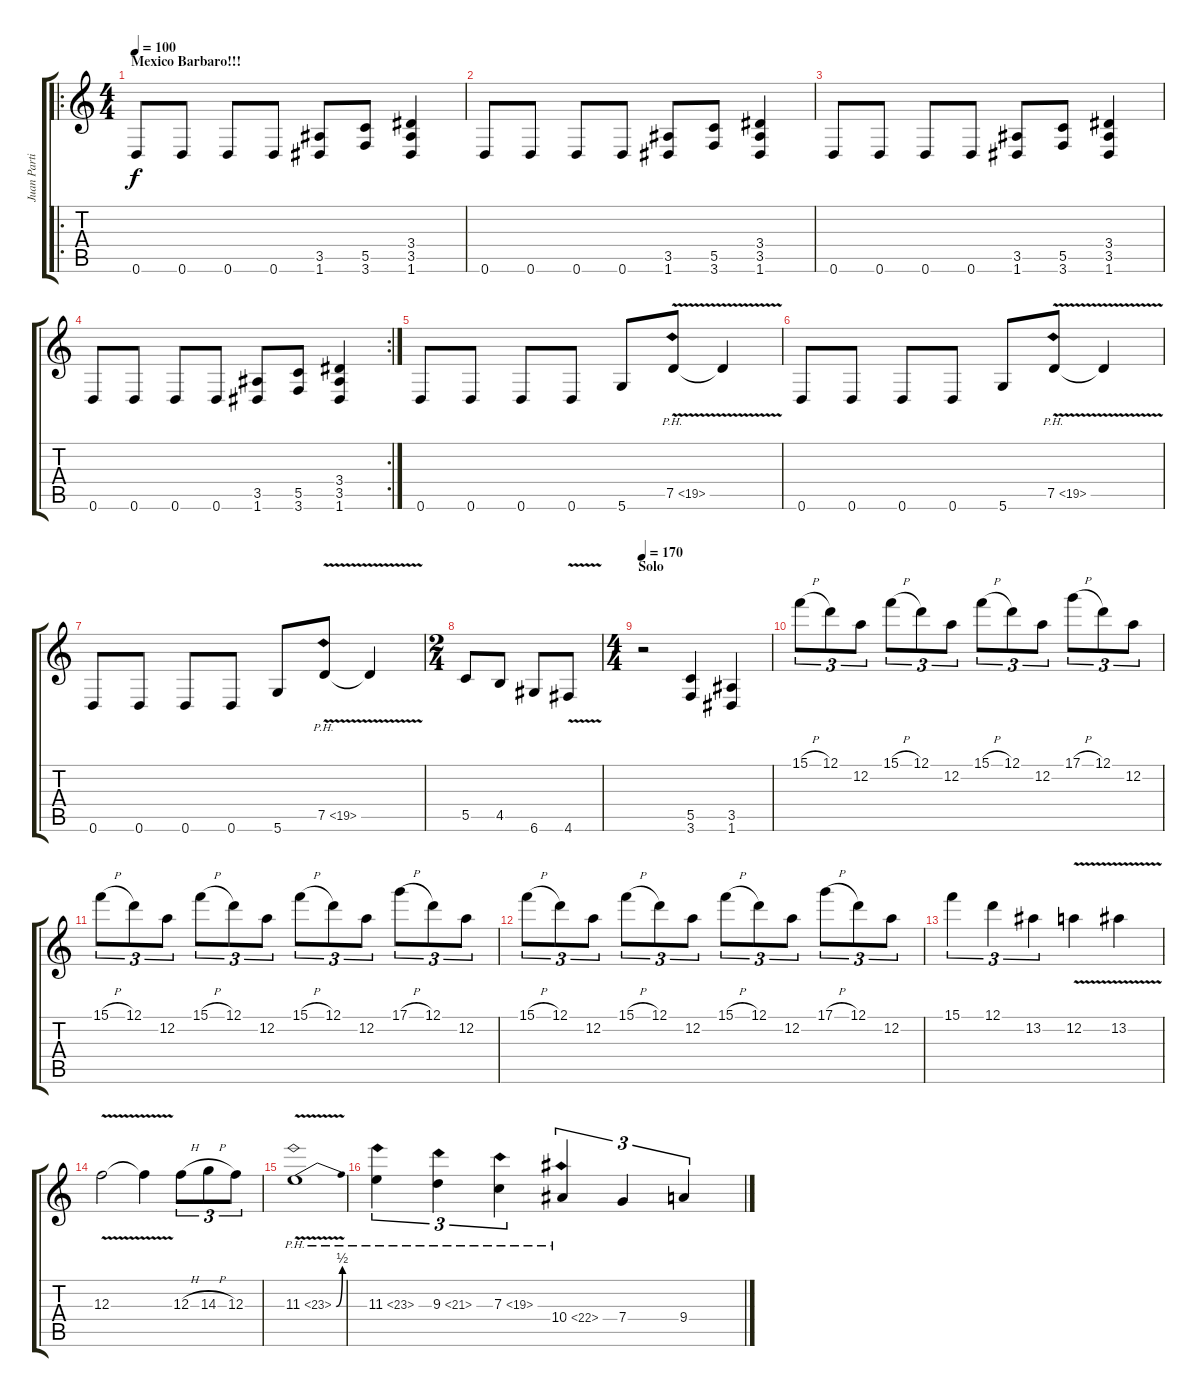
\track ("Juan Partida" "Juan Parti") {instrument distortionguitar}
\staff {score tabs}
\tuning (D4 A3 F3 C3 G2 D2) {hide}
\ro
\ts (4 4)
\section ("" "Mexico Barbaro!!!")
\tempo 100
\clef g2
\ks c
0.6.8{dy f} 0.6.8 0.6.8 0.6.8 (3.5 1.6).8 (5.5 3.6).8 (3.4 3.5 1.6).4 |
0.6.8 0.6.8 0.6.8 0.6.8 (3.5 1.6).8 (5.5 3.6).8 (3.4 3.5 1.6).4 |
0.6.8 0.6.8 0.6.8 0.6.8 (3.5 1.6).8 (5.5 3.6).8 (3.4 3.5 1.6).4 |
\rc 2
0.6.8 0.6.8 0.6.8 0.6.8 (3.5 1.6).8 (5.5 3.6).8 (3.4 3.5 1.6).4 |
0.6.8 0.6.8 0.6.8 0.6.8 5.6.8 7.5{ph 12 v}.8 7.5{t}.4 |
0.6.8 0.6.8 0.6.8 0.6.8 5.6.8 7.5{ph 12 v}.8 7.5{t}.4 |
0.6.8 0.6.8 0.6.8 0.6.8 5.6.8 7.5{ph 12 v}.8 7.5{t}.4 |
\ts (2 4)
5.5.8 4.5.8 6.6.8 4.6{v}.8 |
\ts (4 4)
\section ("" "Solo")
\tempo 170
r.2 (5.5 3.6).4 (3.5 1.6).4 |
15.1{h}.8{tu (3 2)} 12.1.8{tu (3 2)} 12.2.8{tu (3 2)} 15.1{h}.8{tu (3 2)} 12.1.8{tu (3 2)} 12.2.8{tu (3 2)} 15.1{h}.8{tu (3 2)} 12.1.8{tu (3 2)} 12.2.8{tu (3 2)} 17.1{h}.8{tu (3 2)} 12.1.8{tu (3 2)} 12.2.8{tu (3 2)} |
15.1{h}.8{tu (3 2)} 12.1.8{tu (3 2)} 12.2.8{tu (3 2)} 15.1{h}.8{tu (3 2)} 12.1.8{tu (3 2)} 12.2.8{tu (3 2)} 15.1{h}.8{tu (3 2)} 12.1.8{tu (3 2)} 12.2.8{tu (3 2)} 17.1{h}.8{tu (3 2)} 12.1.8{tu (3 2)} 12.2.8{tu (3 2)} |
15.1{h}.8{tu (3 2)} 12.1.8{tu (3 2)} 12.2.8{tu (3 2)} 15.1{h}.8{tu (3 2)} 12.1.8{tu (3 2)} 12.2.8{tu (3 2)} 15.1{h}.8{tu (3 2)} 12.1.8{tu (3 2)} 12.2.8{tu (3 2)} 17.1{h}.8{tu (3 2)} 12.1.8{tu (3 2)} 12.2.8{tu (3 2)} |
15.1.4{tu (3 2)} 12.1.4{tu (3 2)} 13.2.4{tu (3 2)} 12.2{v}.4 13.2{v}.4 |
12.3{v}.2 12.3{t}.4 12.3{h}.8{tu (3 2)} 14.3{h}.8{tu (3 2)} 12.3.8{tu (3 2)} |
11.3{be (bend 0 0 60 2) ph 12 v}.1 |
11.3{ph 12}.4{tu (3 2)} 9.3{ph 12}.4{tu (3 2)} 7.3{ph 12}.4{tu (3 2)} 10.4{ph 12}.4{tu (3 2)} 7.4.4{tu (3 2)} 9.4.4{tu (3 2)}
